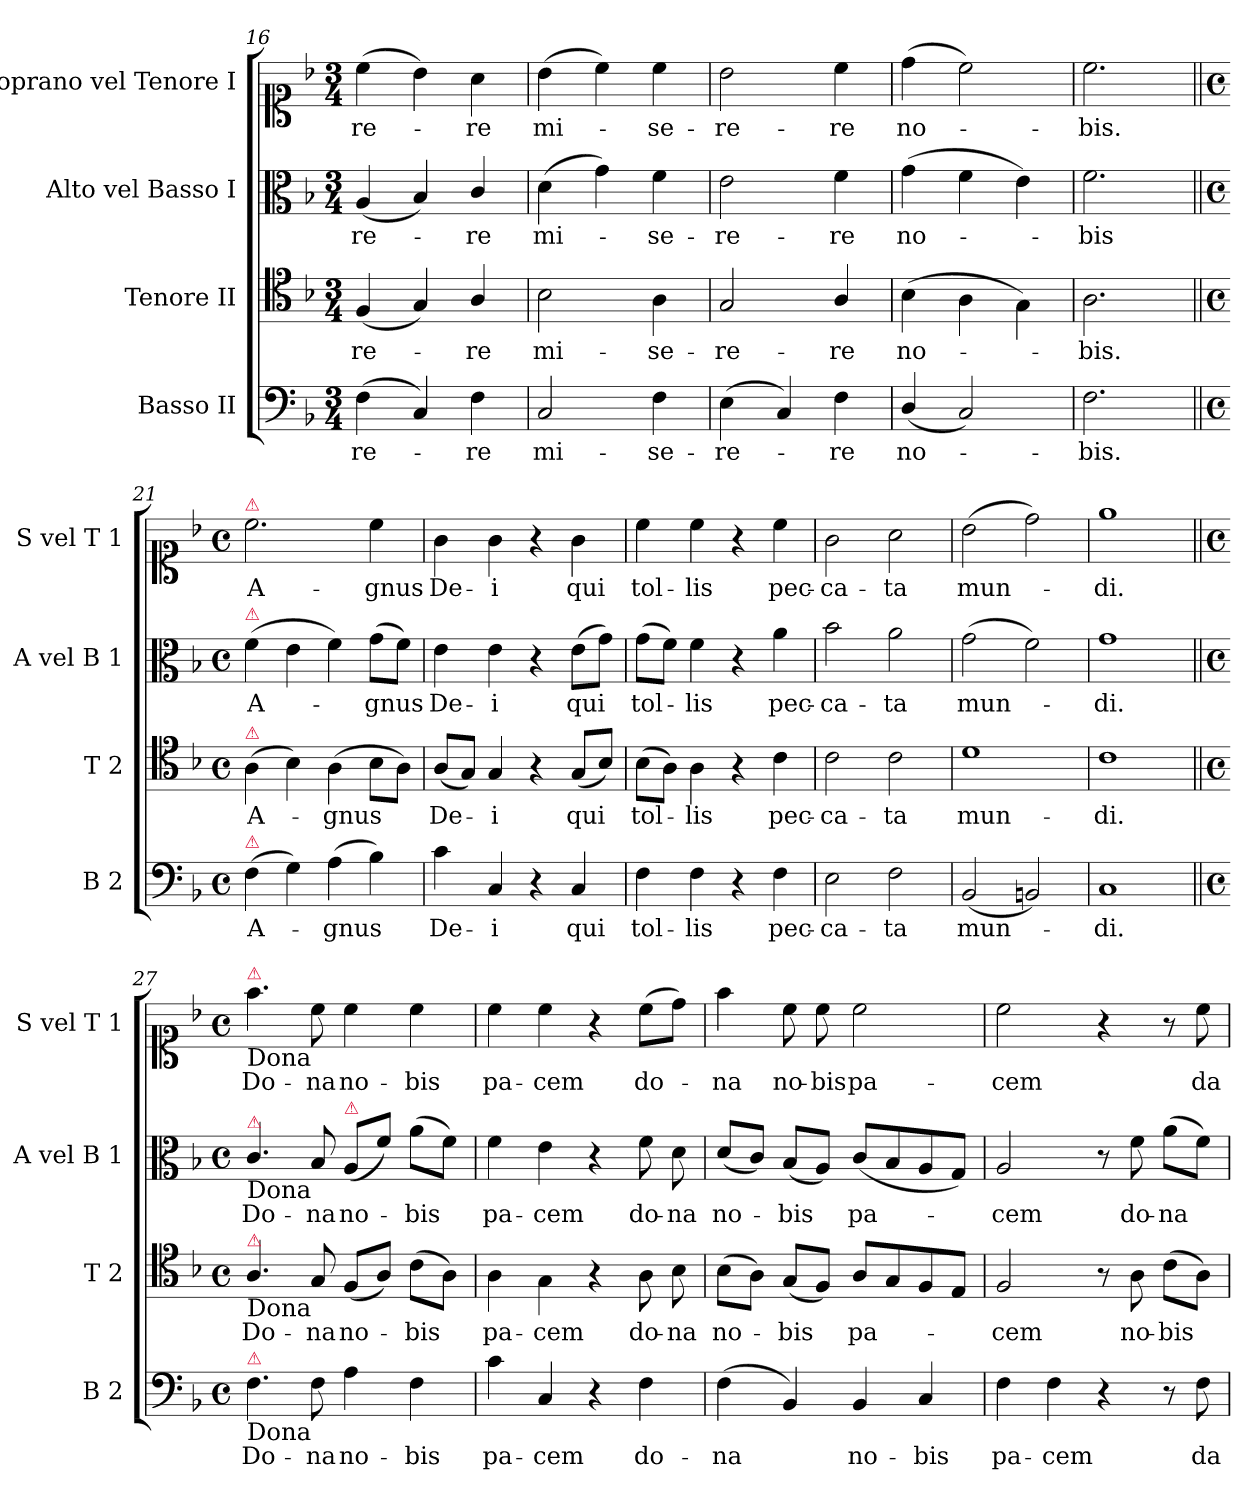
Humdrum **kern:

**kern	**text	**kern	**text	**kern	**text	**kern	**text
*part4	*part4	*part3	*part3	*part2	*part2	*part1	*part1
*staff4	*staff4	*staff3	*staff3	*staff2	*staff2	*staff1	*staff1
*I"Basso II	*	*I"Tenore II	*	*I"Alto vel Basso I	*	*I"Soprano vel Tenore I	*
*I'B 2	*	*I'T 2	*	*I'A vel B 1	*	*I'S vel T 1	*
*clefF4	*	*clefC4	*	*clefC3	*	*clefC1	*
*k[b-]	*	*k[b-]	*	*k[b-]	*	*k[b-]	*
*M3/4	*	*M3/4	*	*M3/4	*	*M3/4	*
=16	=16	=16	=16	=16	=16	=16	=16
(4F\	re-	(4F/	-re-	(4A/	-re-	(4cc\	-re-
4C/)	.	4G/)	.	4B-/)	.	4b-\)	.
4F\	-re	4A/	-re	4c/	-re	4a\	-re
=17	=17	=17	=17	=17	=17	=17	=17
2C/	mi-	2B-\	mi-	(4d\	mi-	(4b-\	mi-
.	.	.	.	4g\)	.	4cc\)	.
4F\	-se-	4A\	-se-	4f\	-se-	4cc\	-se-
=18	=18	=18	=18	=18	=18	=18	=18
(4E\	-re-	2G/	-re-	2e\	-re-	2b-\	-re-
4C/)	.	.	.	.	.	.	.
4F\	-re	4A/	-re	4f\	-re	4cc\	-re
=19	=19	=19	=19	=19	=19	=19	=19
(4D/	no-	(4B-\	no-	(4g\	no-	(4dd\	no-
2C/)	.	4A\	.	4f\	.	2cc\)	.
.	.	4G\)	.	4e\)	.	.	.
=20	=20	=20	=20	=20	=20	=20	=20
2.F\	-bis.	2.A\	-bis.	2.f\	-bis	2.cc\	-bis.
=21||	=21||	=21||	=21||	=21||	=21||	=21||	=21||
*M4/4	*	*M4/4	*	*M4/4	*	*M4/4	*
*met(c)	*	*met(c)	*	*met(c)	*	*met(c)	*
!	!	!	!	!	!	!LO:TX:a:color=crimson:t=⚠	!
!	!	!	!	!LO:TX:a:color=crimson:t=⚠	!	!	!
!	!	!LO:TX:a:color=crimson:t=⚠	!	!	!	!	!
!LO:TX:a:color=crimson:t=⚠	!	!	!	!	!	!	!
(4F\	A-	(4A\	A-	(4f\	A-	2.cc\	A-
4G\)	.	4B-\)	.	4e\	.	.	.
(4A\	-gnus	(4A\	-gnus	4f\)	.	.	.
4B-\)	.	8B-\L	.	(8g\L	-gnus	4cc\	-gnus
.	.	8A\J)	.	8f\J)	.	.	.
=22	=22	=22	=22	=22	=22	=22	=22
4c\	De-	(8A/L	De-	4e\	De-	4g\	De-
.	.	8G/J)	.	.	.	.	.
4C/	-i	4G/	-i	4e\	-i	4g\	-i
4r	.	4r	.	4r	.	4r	.
4C/	qui	(8G/L	qui	(8e\L	qui	4g\	qui
.	.	8B-/J)	.	8g\J)	.	.	.
=23	=23	=23	=23	=23	=23	=23	=23
4F\	tol-	(8B-\L	tol-	(8g\L	tol-	4cc\	tol-
.	.	8A\J)	.	8f\J)	.	.	.
4F\	-lis	4A\	-lis	4f\	-lis	4cc\	-lis
4r	.	4r	.	4r	.	4r	.
4F\	pec-	4c\	pec-	4a\	pec-	4cc\	pec-
=24	=24	=24	=24	=24	=24	=24	=24
2E\	-ca-	2c\	-ca-	2b-\	-ca-	2g\	-ca-
2F\	-ta	2c\	-ta	2a\	-ta	2a\	-ta
=25	=25	=25	=25	=25	=25	=25	=25
(2BB-/	mun-	1d	mun-	(2g\	mun-	(2b-\	mun-
2BBn/)	.	.	.	2f\)	.	2dd\)	.
=26	=26	=26	=26	=26	=26	=26	=26
1C	-di.	1c	-di.	1g	-di.	1ee	-di.
=27||	=27||	=27||	=27||	=27||	=27||	=27||	=27||
*M4/4	*	*M4/4	*	*M4/4	*	*M4/4	*
*met(c)	*	*met(c)	*	*met(c)	*	*met(c)	*
!	!	!	!	!	!	!LO:TX:b:t=Dona	!
!	!	!	!	!	!	!LO:TX:a:color=crimson:t=⚠	!
!	!	!	!	!LO:TX:b:t=Dona	!	!	!
!	!	!	!	!LO:TX:a:color=crimson:t=⚠	!	!	!
!	!	!LO:TX:b:t=Dona	!	!	!	!	!
!	!	!LO:TX:a:color=crimson:t=⚠	!	!	!	!	!
!LO:TX:b:t=Dona	!	!	!	!	!	!	!
!LO:TX:a:color=crimson:t=⚠	!	!	!	!	!	!	!
4.F\	Do-	4.A/	Do-	4.c/	Do-	4.ff\	Do-
8F\	-na	8G/	-na	8B-/	na	8cc\	-na
!	!	!	!	!LO:TX:a:color=crimson:t=⚠	!	!	!
4A\	no-	(8F/L	no-	(8A/L	no-	4cc\	no-
.	.	8A/J)	.	8f\J)	.	.	.
4F\	-bis	(8c\L	-bis	(8a\L	-bis	4cc\	-bis
.	.	8A\J)	.	8f\J)	.	.	.
=28	=28	=28	=28	=28	=28	=28	=28
4c\	pa-	4A\	pa-	4f\	pa-	4cc\	pa-
4C/	-cem	4G\	-cem	4e\	-cem	4cc\	-cem
4r	.	4r	.	4r	.	4r	.
4F\	do-	8A\	do-	8f\	do-	(8cc\L	do-
.	.	8B-\	-na	8d\	-na	8dd\J)	.
=29	=29	=29	=29	=29	=29	=29	=29
(4F\	-na	(8B-\L	no-	(8d/L	no-	4ff\	-na
.	.	8A\J)	.	8c/J)	.	.	.
4BB-/)	.	(8G/L	-bis	(8B-/L	-bis	8cc\	no-
.	.	8F/J)	.	8A/J)	.	8cc\	-bis
4BB-/	no-	8A/L	pa-	(8c/L	pa-	2cc\	pa-
.	.	8G/	.	8B-/	.	.	.
4C/	-bis	8F/	.	8A/	.	.	.
.	.	8E/J	.	8G/J)	.	.	.
=30	=30	=30	=30	=30	=30	=30	=30
4F\	pa-	2F/	-cem	2A/	-cem	2cc\	-cem
4F\	-cem	.	.	.	.	.	.
4r	.	8r	.	8r	.	4r	.
.	.	8A\	no-	8f\	do-	.	.
8r	.	(8c\L	-bis	(8a\L	-na	8r	.
8F\	da	8A\J)	.	8f\J)	.	8cc\	da
=	=	=	=	=	=	=	=
*-	*-	*-	*-	*-	*-	*-	*-
